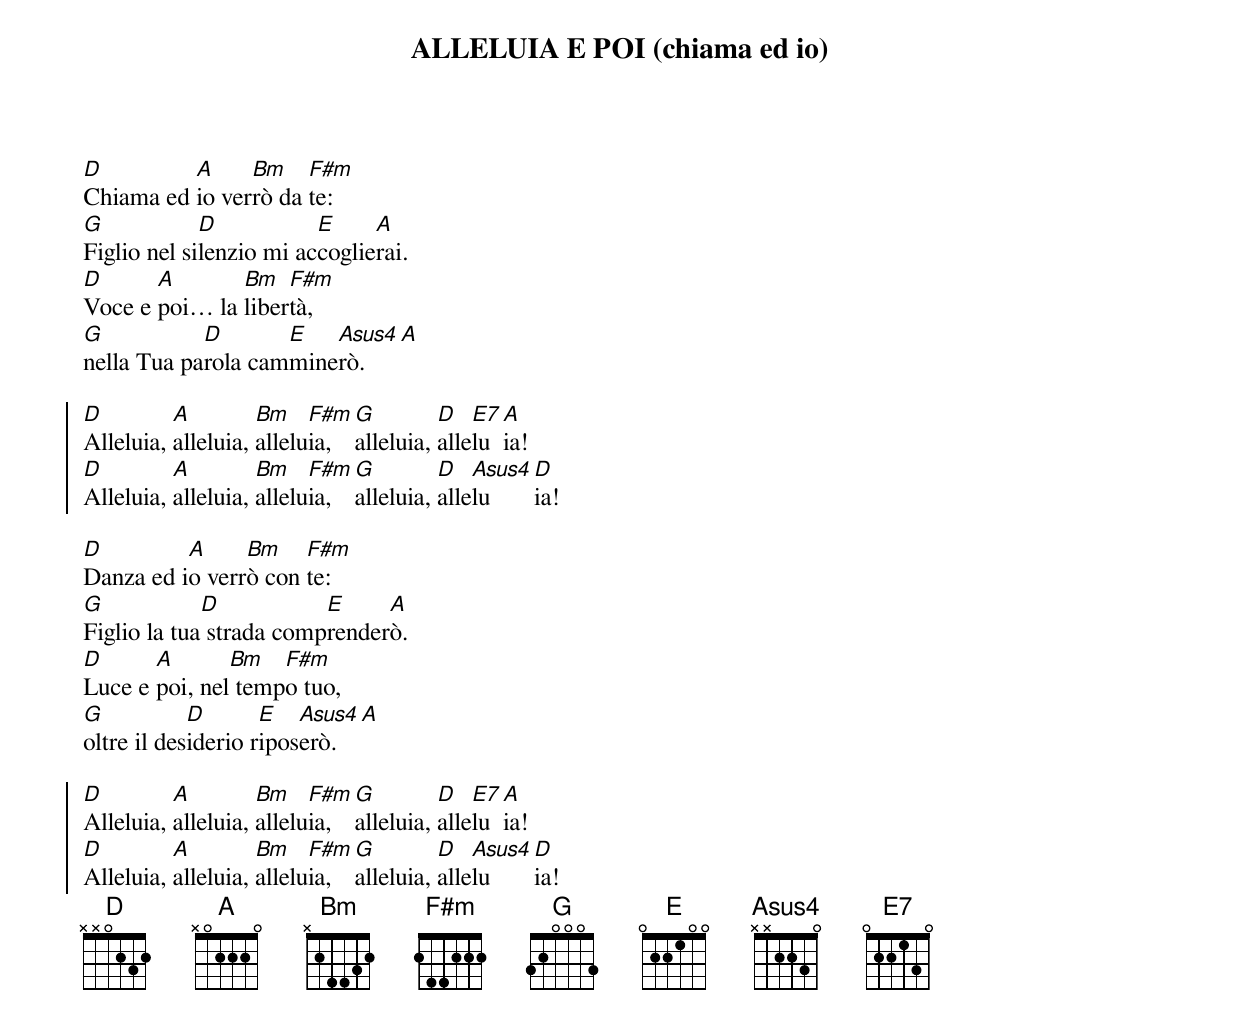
{title:ALLELUIA E POI (chiama ed io) }

[D]Chiama ed [A]io ver[Bm]rò da [F#m]te:
[G]Figlio nel si[D]lenzio mi ac[E]coglie[A]rai.
[D]Voce e [A]poi… la [Bm]liber[F#m]tà,
[G]nella Tua pa[D]rola cam[E]mine[Asus4]rò. [A]

{soc}
[D]Alleluia, [A]alleluia, [Bm]allelu[F#m]ia, [G]alleluia, [D]alle[E7]lu[A]ia!
[D]Alleluia, [A]alleluia, [Bm]allelu[F#m]ia, [G]alleluia, [D]alle[Asus4]lu[D]ia!
{eoc}

[D]Danza ed i[A]o verr[Bm]ò con [F#m]te:
[G]Figlio la tua[D] strada comp[E]render[A]ò.
[D]Luce e [A]poi, nel[Bm] temp[F#m]o tuo,
[G]oltre il des[D]iderio r[E]ipos[Asus4]erò.[A]

{soc}
[D]Alleluia, [A]alleluia, [Bm]allelu[F#m]ia, [G]alleluia, [D]alle[E7]lu[A]ia!
[D]Alleluia, [A]alleluia, [Bm]allelu[F#m]ia, [G]alleluia, [D]alle[Asus4]lu[D]ia!
{eoc}
